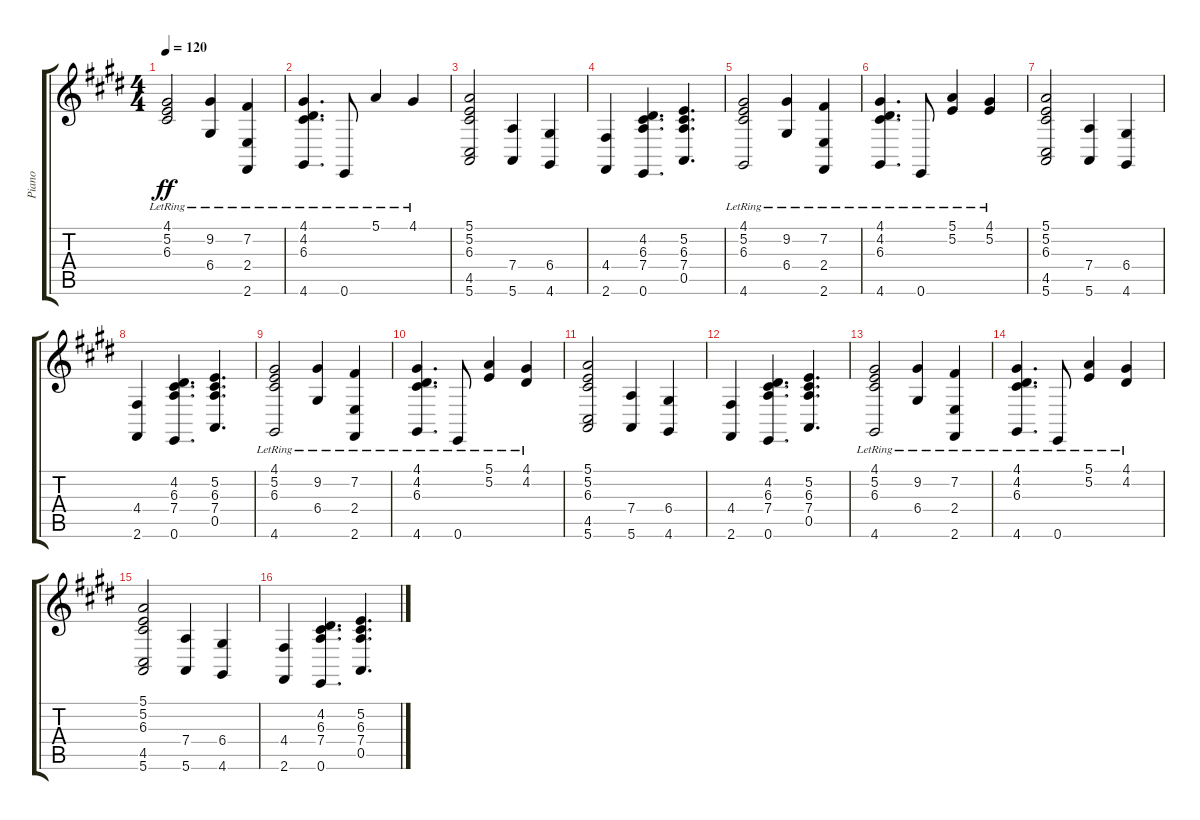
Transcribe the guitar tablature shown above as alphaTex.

\track ("Piano" "Piano") {instrument acousticgrandpiano}
\staff {score tabs}
\tuning (E4 B3 G3 D3 A2 E2) {hide}
\ts (4 4)
\tempo 120
\clef g2
\ks e
(4.1{lr} 5.2{lr} 6.3{lr}).2{dy ff} (9.2{lr} 6.4{lr}).4 (7.2{lr} 2.4{lr} 2.6{lr}).4 |
(4.1{lr} 4.2{lr} 6.3{lr} 4.6{lr}).4{d} 0.6{lr}.8 5.1{lr}.4 4.1{lr}.4 |
(5.1 5.2 6.3 4.5 5.6).2 (7.4 5.6).4 (6.4 4.6).4 |
(4.4 2.6).4 (4.2 6.3 7.4 0.6).4{d} (5.2 6.3 7.4 0.5).4{d} |
(4.1{lr} 5.2{lr} 6.3{lr} 4.6{lr}).2 (9.2{lr} 6.4{lr}).4 (7.2{lr} 2.4{lr} 2.6{lr}).4 |
(4.1{lr} 4.2{lr} 6.3{lr} 4.6{lr}).4{d} 0.6{lr}.8 (5.1{lr} 5.2{lr}).4 (4.1{lr} 5.2{lr}).4 |
(5.1 5.2 6.3 4.5 5.6).2 (7.4 5.6).4 (6.4 4.6).4 |
(4.4 2.6).4 (4.2 6.3 7.4 0.6).4{d} (5.2 6.3 7.4 0.5).4{d} |
(4.1{lr} 5.2{lr} 6.3{lr} 4.6{lr}).2 (9.2{lr} 6.4{lr}).4 (7.2{lr} 2.4{lr} 2.6{lr}).4 |
(4.1{lr} 4.2{lr} 6.3{lr} 4.6{lr}).4{d} 0.6{lr}.8 (5.1{lr} 5.2{lr}).4 (4.1{lr} 4.2{lr}).4 |
(5.1 5.2 6.3 4.5 5.6).2 (7.4 5.6).4 (6.4 4.6).4 |
(4.4 2.6).4 (4.2 6.3 7.4 0.6).4{d} (5.2 6.3 7.4 0.5).4{d} |
(4.1{lr} 5.2{lr} 6.3{lr} 4.6{lr}).2 (9.2{lr} 6.4{lr}).4 (7.2{lr} 2.4{lr} 2.6{lr}).4 |
(4.1{lr} 4.2{lr} 6.3{lr} 4.6{lr}).4{d} 0.6{lr}.8 (5.1{lr} 5.2{lr}).4 (4.1{lr} 4.2{lr}).4 |
(5.1 5.2 6.3 4.5 5.6).2 (7.4 5.6).4 (6.4 4.6).4 |
(4.4 2.6).4 (4.2 6.3 7.4 0.6).4{d} (5.2 6.3 7.4 0.5).4{d}
